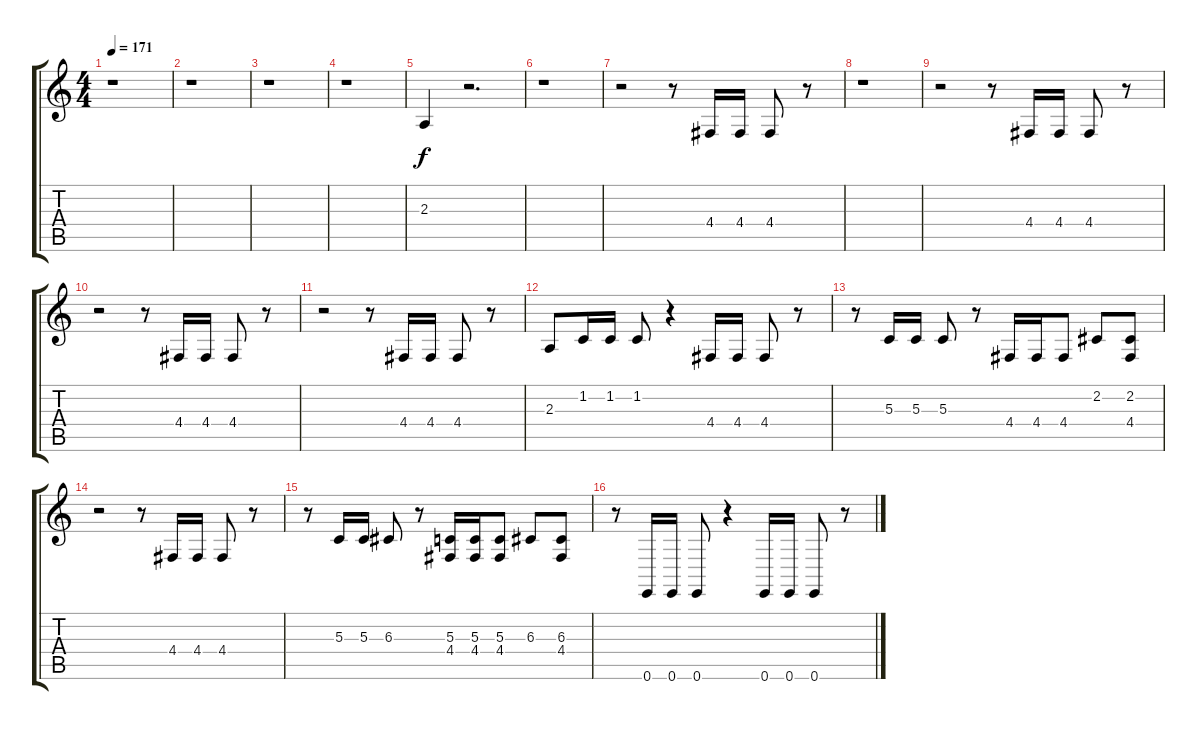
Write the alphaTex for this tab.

\track "" {instrument acousticgrandpiano}
\staff {score tabs}
\tuning (E4 B3 G3 D3 A2 E2) {hide}
\ts (4 4)
\tempo 171
\clef g2
\ks c
r.1{dy f instrument acousticgrandpiano} |
r.1 |
r.1 |
r.1 |
2.3.4 r.2{d} |
r.1 |
r.2 r.8 4.4.16 4.4.16 4.4.8 r.8 |
r.1 |
r.2 r.8 4.4.16 4.4.16 4.4.8 r.8 |
r.2 r.8 4.4.16 4.4.16 4.4.8 r.8 |
r.2 r.8 4.4.16 4.4.16 4.4.8 r.8 |
2.3.8 1.2.16 1.2.16 1.2.8 r.4 4.4.16 4.4.16 4.4.8 r.8 |
r.8 5.3.16 5.3.16 5.3.8 r.8 4.4.16 4.4.16 4.4.8 2.2.8 (2.2 4.4).8 |
r.2 r.8 4.4.16 4.4.16 4.4.8 r.8 |
r.8 5.3.16 5.3.16 6.3.8 r.8 (5.3 4.4).16 (5.3 4.4).16 (5.3 4.4).8 6.3.8 (6.3 4.4).8 |
r.8 0.6.16 0.6.16 0.6.8 r.4 0.6.16 0.6.16 0.6.8 r.8
